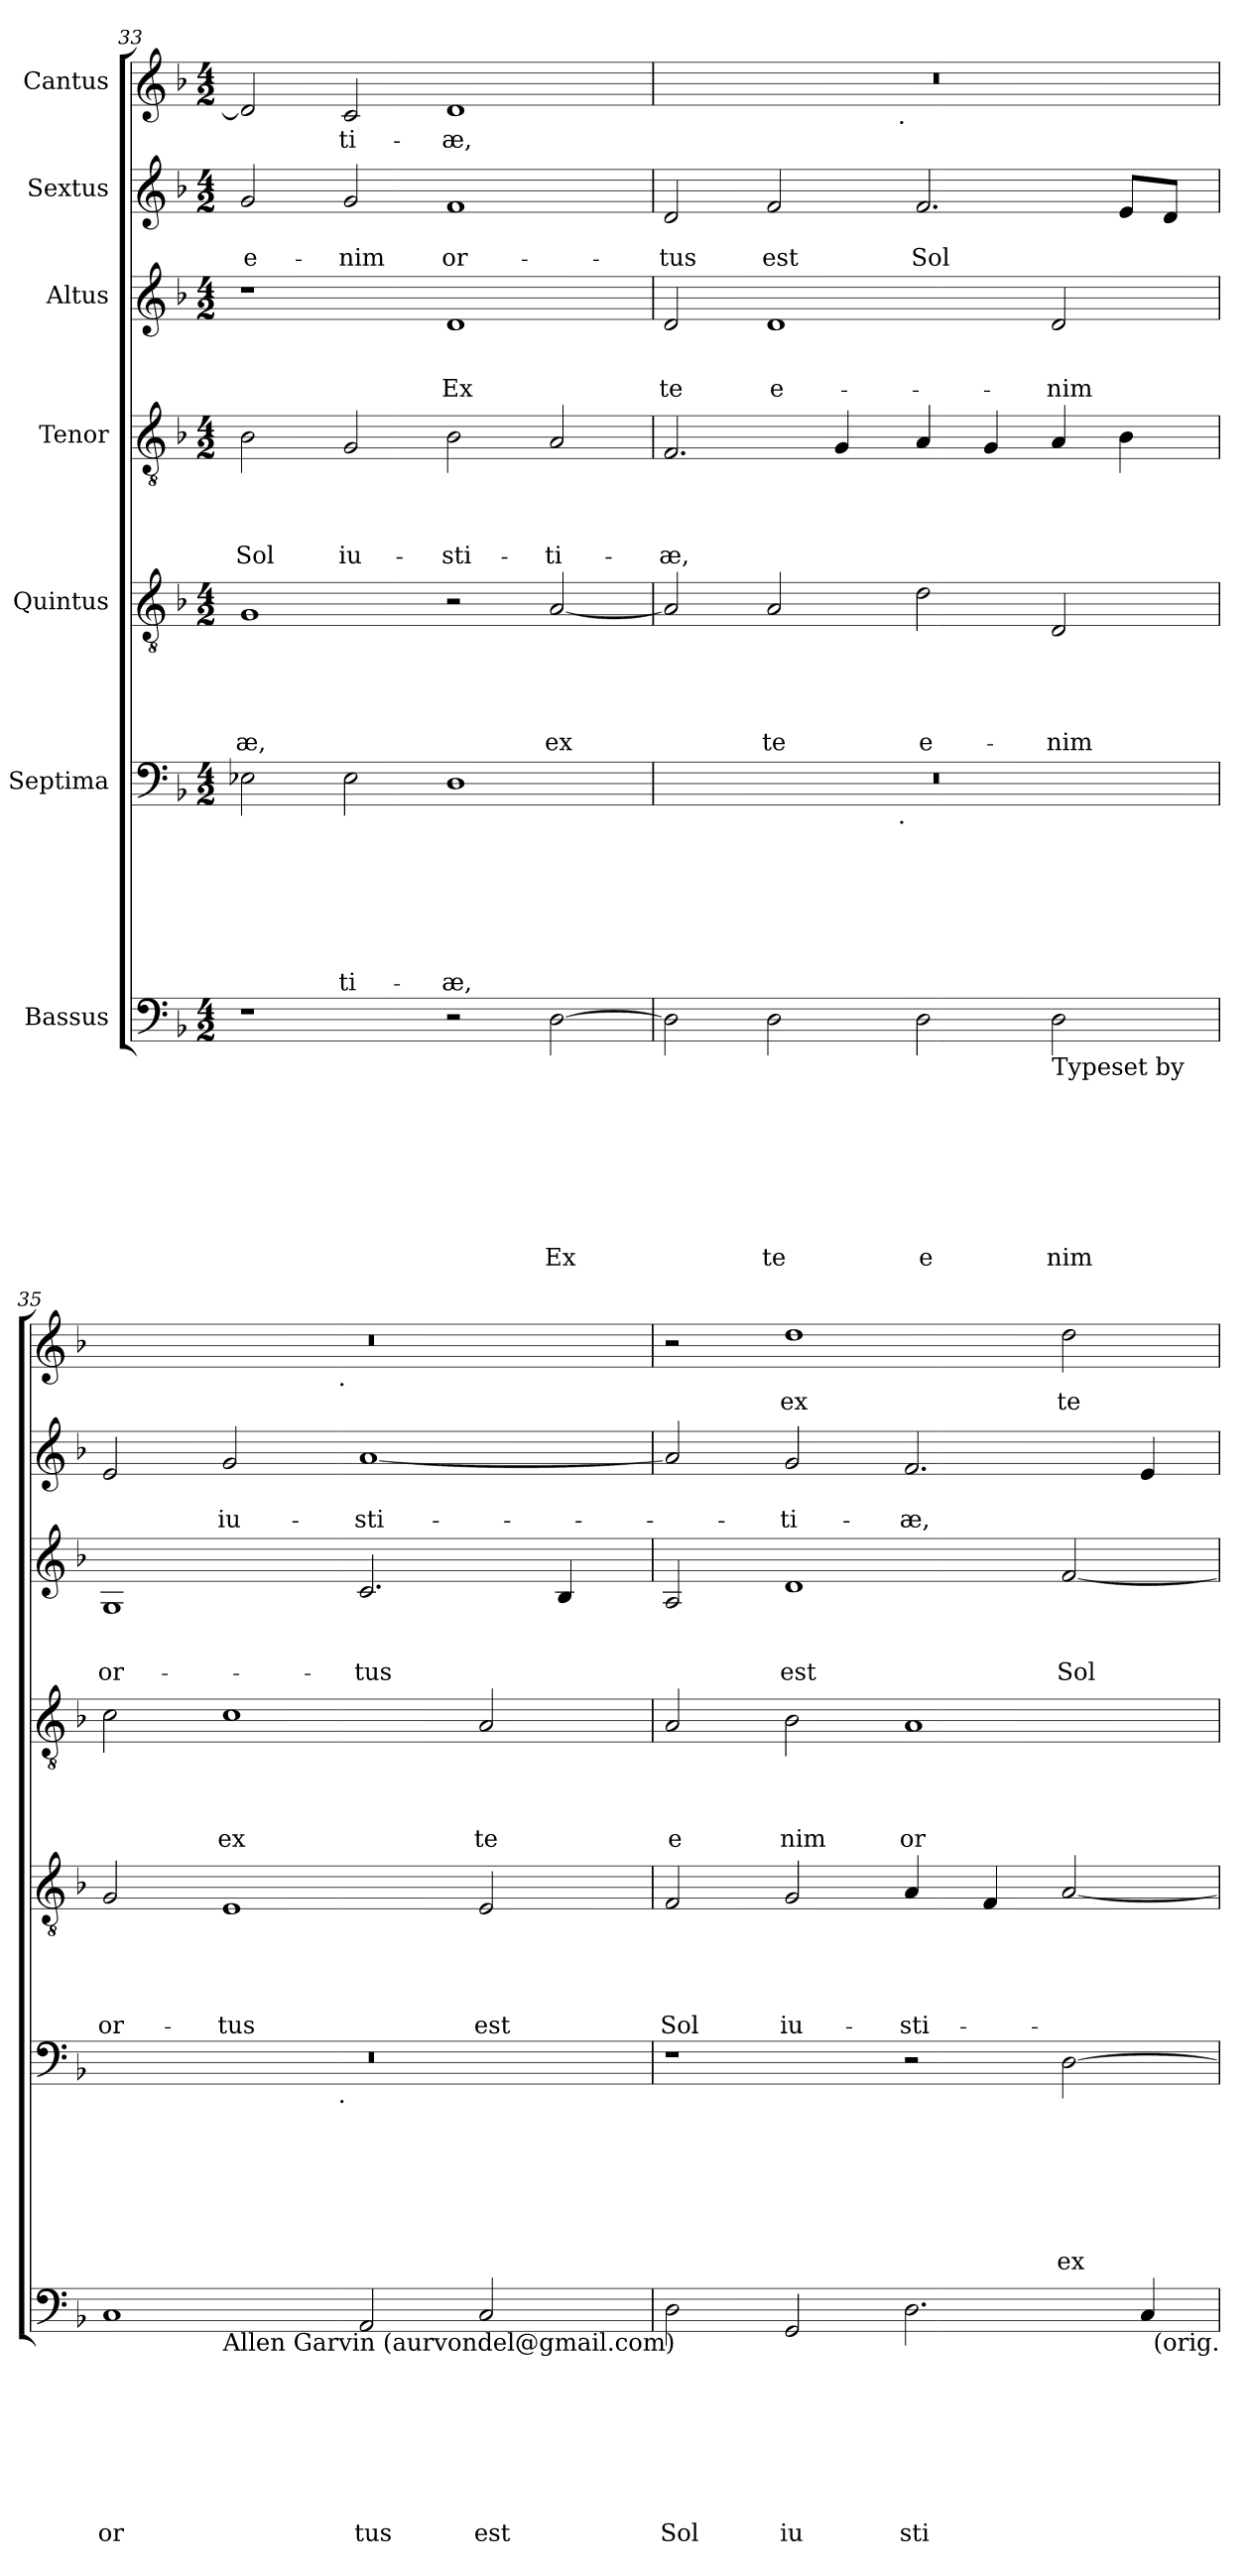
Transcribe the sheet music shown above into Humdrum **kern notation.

**kern	**text	**text	**text	**text	**text	**text	**text	**text	**kern	**text	**text	**text	**text	**text	**text	**text	**kern	**text	**text	**text	**text	**text	**kern	**text	**text	**text	**text	**kern	**text	**text	**text	**kern	**text	**text	**kern	**text
*part7	*part7	*part7	*part7	*part7	*part7	*part7	*part7	*part7	*part6	*part6	*part6	*part6	*part6	*part6	*part6	*part6	*part5	*part5	*part5	*part5	*part5	*part5	*part4	*part4	*part4	*part4	*part4	*part3	*part3	*part3	*part3	*part2	*part2	*part2	*part1	*part1
*staff7	*staff7	*staff7	*staff7	*staff7	*staff7	*staff7	*staff7	*staff7	*staff6	*staff6	*staff6	*staff6	*staff6	*staff6	*staff6	*staff6	*staff5	*staff5	*staff5	*staff5	*staff5	*staff5	*staff4	*staff4	*staff4	*staff4	*staff4	*staff3	*staff3	*staff3	*staff3	*staff2	*staff2	*staff2	*staff1	*staff1
*I"Bassus	*	*	*	*	*	*	*	*	*I"Septima	*	*	*	*	*	*	*	*I"Quintus	*	*	*	*	*	*I"Tenor	*	*	*	*	*I"Altus	*	*	*	*I"Sextus	*	*	*I"Cantus	*
*clefF4	*	*	*	*	*	*	*	*	*clefF4	*	*	*	*	*	*	*	*clefGv2	*	*	*	*	*	*clefGv2	*	*	*	*	*clefG2	*	*	*	*clefG2	*	*	*clefG2	*
*ITrd-3c-5	*	*	*	*	*	*	*	*	*ITrd-3c-5	*	*	*	*	*	*	*	*ITrd-3c-5	*	*	*	*	*	*ITrd-3c-5	*	*	*	*	*ITrd-3c-5	*	*	*	*	*	*	*ITrd-3c-5	*
*k[b-e-]	*	*	*	*	*	*	*	*	*k[b-e-]	*	*	*	*	*	*	*	*k[b-e-]	*	*	*	*	*	*k[b-e-]	*	*	*	*	*k[b-e-]	*	*	*	*k[b-]	*	*	*k[b-e-]	*
*B-:	*	*	*	*	*	*	*	*	*B-:	*	*	*	*	*	*	*	*B-:	*	*	*	*	*	*B-:	*	*	*	*	*B-:	*	*	*	*F:	*	*	*B-:	*
*M4/2	*	*	*	*	*	*	*	*	*M4/2	*	*	*	*	*	*	*	*M4/2	*	*	*	*	*	*M4/2	*	*	*	*	*M4/2	*	*	*	*M4/2	*	*	*M4/2	*
=33	=33	=33	=33	=33	=33	=33	=33	=33	=33	=33	=33	=33	=33	=33	=33	=33	=33	=33	=33	=33	=33	=33	=33	=33	=33	=33	=33	=33	=33	=33	=33	=33	=33	=33	=33	=33
!	!	!	!	!	!	!	!	!	!	!	!	!	!	!	!	!	!	!	!	!	!	!LO:LY:b	!	!	!	!	!LO:LY:b	!	!	!	!	!	!	!LO:LY:b	!	!
1r	.	.	.	.	.	.	.	.	2A-X\	.	.	.	.	.	.	.	1c	.	.	.	.	-æ,	2e-\	.	.	.	Sol	1r	.	.	.	2g/	.	e-	2g/]	.
!	!	!	!	!	!	!	!	!	!	!	!	!	!	!	!	!LO:LY:b	!	!	!	!	!	!	!	!	!	!	!LO:LY:b	!	!	!	!	!	!	!LO:LY:b	!	!LO:LY:b
.	.	.	.	.	.	.	.	.	2A-\	.	.	.	.	.	.	-ti-	.	.	.	.	.	.	2c/	.	.	.	iu-	.	.	.	.	2g/	.	-nim	2f/	-ti-
!	!	!	!	!	!	!	!	!	!	!	!	!	!	!	!	!LO:LY:b	!	!	!	!	!	!	!	!	!	!	!LO:LY:b	!	!	!	!LO:LY:b	!	!	!LO:LY:b	!	!LO:LY:b
2r	.	.	.	.	.	.	.	.	1G	.	.	.	.	.	.	-æ,	2r	.	.	.	.	.	2e-\	.	.	.	-sti-	1g	.	.	Ex	1f	.	or-	1g	-æ,
!	!	!	!	!	!	!	!	!LO:LY:b	!	!	!	!	!	!	!	!	!	!	!	!	!	!LO:LY:b	!	!	!	!	!LO:LY:b	!	!	!	!	!	!	!	!	!
[<2G\	.	.	.	.	.	.	.	Ex	.	.	.	.	.	.	.	.	[<2d/	.	.	.	.	ex	2d/	.	.	.	-ti-	.	.	.	.	.	.	.	.	.
!!LO:LB:g=z
=34	=34	=34	=34	=34	=34	=34	=34	=34	=34	=34	=34	=34	=34	=34	=34	=34	=34	=34	=34	=34	=34	=34	=34	=34	=34	=34	=34	=34	=34	=34	=34	=34	=34	=34	=34	=34
!	!	!	!	!	!	!	!	!	!	!	!	!	!	!	!	!	!	!	!	!	!	!	!	!	!	!	!LO:LY:b	!	!	!	!LO:LY:b	!	!	!LO:LY:b	!	!
*	*	*	*	*	*	*	*	*	*^	*	*	*	*	*	*	*	*	*	*	*	*	*	*	*	*	*	*	*	*	*	*	*	*	*	*^	*
2G\]	.	.	.	.	.	.	.	.	0r	2ryy	.	.	.	.	.	.	.	2d/]	.	.	.	.	.	2.B-/	.	.	.	-æ,	2g/	.	.	te	2d/	.	-tus	0r	2ryy	.
!	!	!	!	!	!	!	!	!LO:LY:b	!	!	!	!	!	!	!	!	!	!	!	!	!	!	!LO:LY:b	!	!	!	!	!	!	!	!	!LO:LY:b	!	!	!LO:LY:b	!	!	!
2G\	.	.	.	.	.	.	.	te	.	4...ryy	.	.	.	.	.	.	.	2d/	.	.	.	.	te	.	.	.	.	.	1g	.	.	e-	2f/	.	est	.	4...ryy	.
.	.	.	.	.	.	.	.	.	.	.	.	.	.	.	.	.	.	.	.	.	.	.	.	4c/	.	.	.	.	.	.	.	.	.	.	.	.	.	.
!	!	!	!	!	!	!	!	!	!	!	!	!	!	!	!	!	!	!	!	!	!	!	!	!	!	!	!	!	!	!	!	!	!	!	!	!	!LO:TX:b:t=.	!
!	!	!	!	!	!	!	!	!	!	!LO:TX:b:t=.	!	!	!	!	!	!	!	!	!	!	!	!	!	!	!	!	!	!	!	!	!	!	!	!	!	!	!	!
.	.	.	.	.	.	.	.	.	.	1ryy	.	.	.	.	.	.	.	.	.	.	.	.	.	.	.	.	.	.	.	.	.	.	.	.	.	.	1ryy	.
!	!	!	!	!	!	!	!	!LO:LY:b	!	!	!	!	!	!	!	!	!	!	!	!	!	!	!LO:LY:b	!	!	!	!	!	!	!	!	!	!	!	!LO:LY:b	!	!	!
2G\	.	.	.	.	.	.	.	e	.	.	.	.	.	.	.	.	.	2g\	.	.	.	.	e-	4d/	.	.	.	.	.	.	.	.	2.f/	.	Sol	.	.	.
.	.	.	.	.	.	.	.	.	.	.	.	.	.	.	.	.	.	.	.	.	.	.	.	4c/	.	.	.	.	.	.	.	.	.	.	.	.	.	.
!LO:TX:b:t=Typeset by	!	!	!	!	!	!	!	!	!	!	!	!	!	!	!	!	!	!	!	!	!	!	!	!	!	!	!	!	!	!	!	!	!	!	!	!	!	!
!	!	!	!	!	!	!	!	!LO:LY:b	!	!	!	!	!	!	!	!	!	!	!	!	!	!	!LO:LY:b	!	!	!	!	!	!	!	!	!LO:LY:b	!	!	!	!	!	!
2G\	.	.	.	.	.	.	.	nim	.	.	.	.	.	.	.	.	.	2G/	.	.	.	.	-nim	4d/	.	.	.	.	2g/	.	.	-nim	.	.	.	.	.	.
.	.	.	.	.	.	.	.	.	.	.	.	.	.	.	.	.	.	.	.	.	.	.	.	4e-\	.	.	.	.	.	.	.	.	8e/L	.	.	.	.	.
.	.	.	.	.	.	.	.	.	.	.	.	.	.	.	.	.	.	.	.	.	.	.	.	.	.	.	.	.	.	.	.	.	8d/J	.	.	.	.	.
.	.	.	.	.	.	.	.	.	.	32ryy	.	.	.	.	.	.	.	.	.	.	.	.	.	.	.	.	.	.	.	.	.	.	.	.	.	.	32ryy	.
=35	=35	=35	=35	=35	=35	=35	=35	=35	=35	=35	=35	=35	=35	=35	=35	=35	=35	=35	=35	=35	=35	=35	=35	=35	=35	=35	=35	=35	=35	=35	=35	=35	=35	=35	=35	=35	=35	=35
!	!	!	!	!	!	!	!	!LO:LY:b	!	!	!	!	!	!	!	!	!	!	!	!	!	!	!LO:LY:b	!	!	!	!	!	!	!	!	!LO:LY:b	!	!	!	!	!	!
*^	*	*	*	*	*	*	*	*	*	*	*	*	*	*	*	*	*	*	*	*	*	*	*	*	*	*	*	*	*	*	*	*	*	*	*	*	*	*
1F	2ryy	.	.	.	.	.	.	.	or	0r	2ryy	.	.	.	.	.	.	.	2c/	.	.	.	.	or-	2f\	.	.	.	.	1c	.	.	or-	2e/	.	.	0r	2ryy	.
!	!LO:TX:b:t=Allen Garvin (aurvondel@gmail.com)	!	!	!	!	!	!	!	!	!	!	!	!	!	!	!	!	!	!	!	!	!	!	!	!	!	!	!	!	!	!	!	!	!	!	!	!	!	!
!	!	!	!	!	!	!	!	!	!	!	!	!	!	!	!	!	!	!	!	!	!	!	!	!LO:LY:b	!	!	!	!	!LO:LY:b	!	!	!	!	!	!	!LO:LY:b	!	!	!
.	1.ryy	.	.	.	.	.	.	.	.	.	4...ryy	.	.	.	.	.	.	.	1A	.	.	.	.	-tus	1f	.	.	.	ex	.	.	.	.	2g/	.	iu-	.	4...ryy	.
!	!	!	!	!	!	!	!	!	!	!	!	!	!	!	!	!	!	!	!	!	!	!	!	!	!	!	!	!	!	!	!	!	!	!	!	!	!	!LO:TX:b:t=.	!
!	!	!	!	!	!	!	!	!	!	!	!LO:TX:b:t=.	!	!	!	!	!	!	!	!	!	!	!	!	!	!	!	!	!	!	!	!	!	!	!	!	!	!	!	!
.	.	.	.	.	.	.	.	.	.	.	1ryy	.	.	.	.	.	.	.	.	.	.	.	.	.	.	.	.	.	.	.	.	.	.	.	.	.	.	1ryy	.
!	!	!	!	!	!	!	!	!	!LO:LY:b	!	!	!	!	!	!	!	!	!	!	!	!	!	!	!	!	!	!	!	!	!	!	!	!LO:LY:b	!	!	!LO:LY:b	!	!	!
2D/	.	.	.	.	.	.	.	.	tus	.	.	.	.	.	.	.	.	.	.	.	.	.	.	.	.	.	.	.	.	2.f/	.	.	-tus	[<1a	.	-sti-	.	.	.
!	!	!	!	!	!	!	!	!	!LO:LY:b	!	!	!	!	!	!	!	!	!	!	!	!	!	!	!LO:LY:b	!	!	!	!	!LO:LY:b	!	!	!	!	!	!	!	!	!	!
2F/	.	.	.	.	.	.	.	.	est	.	.	.	.	.	.	.	.	.	2A/	.	.	.	.	est	2d/	.	.	.	te	.	.	.	.	.	.	.	.	.	.
.	.	.	.	.	.	.	.	.	.	.	.	.	.	.	.	.	.	.	.	.	.	.	.	.	.	.	.	.	.	4e-/	.	.	.	.	.	.	.	.	.
.	.	.	.	.	.	.	.	.	.	.	32ryy	.	.	.	.	.	.	.	.	.	.	.	.	.	.	.	.	.	.	.	.	.	.	.	.	.	.	32ryy	.
=36	=36	=36	=36	=36	=36	=36	=36	=36	=36	=36	=36	=36	=36	=36	=36	=36	=36	=36	=36	=36	=36	=36	=36	=36	=36	=36	=36	=36	=36	=36	=36	=36	=36	=36	=36	=36	=36	=36	=36
!	!	!	!	!	!	!	!	!	!LO:LY:b	!	!	!	!	!	!	!	!	!	!	!	!	!	!	!LO:LY:b	!	!	!	!	!LO:LY:b	!	!	!	!	!	!	!	!	!	!
*v	*v	*	*	*	*	*	*	*	*	*	*	*	*	*	*	*	*	*	*	*	*	*	*	*	*	*	*	*	*	*	*	*	*	*	*	*	*v	*v	*
*	*	*	*	*	*	*	*	*	*v	*v	*	*	*	*	*	*	*	*	*	*	*	*	*	*	*	*	*	*	*	*	*	*	*	*	*	*	*
2G\	.	.	.	.	.	.	.	Sol	1r	.	.	.	.	.	.	.	2B-/	.	.	.	.	Sol	2d/	.	.	.	e	2d/	.	.	.	2a/]	.	.	2r	.
!	!	!	!	!	!	!	!	!LO:LY:b	!	!	!	!	!	!	!	!	!	!	!	!	!	!LO:LY:b	!	!	!	!	!LO:LY:b	!	!	!	!LO:LY:b	!	!	!LO:LY:b	!	!LO:LY:b
2C/	.	.	.	.	.	.	.	iu	.	.	.	.	.	.	.	.	2c/	.	.	.	.	iu-	2e-\	.	.	.	nim	1g	.	.	est	2g/	.	-ti-	1gg	ex
!	!	!	!	!	!	!	!	!LO:LY:b	!	!	!	!	!	!	!	!	!	!	!	!	!	!LO:LY:b	!	!	!	!	!LO:LY:b	!	!	!	!	!	!	!LO:LY:b	!	!
2.G\	.	.	.	.	.	.	.	sti	2r	.	.	.	.	.	.	.	4d/	.	.	.	.	-sti-	1d	.	.	.	or	.	.	.	.	2.f/	.	-æ,	.	.
.	.	.	.	.	.	.	.	.	.	.	.	.	.	.	.	.	4B-/	.	.	.	.	.	.	.	.	.	.	.	.	.	.	.	.	.	.	.
!	!	!	!	!	!	!	!	!	!	!	!	!	!	!	!	!LO:LY:b	!	!	!	!	!	!	!	!	!	!	!	!	!	!	!LO:LY:b	!	!	!	!	!LO:LY:b
.	.	.	.	.	.	.	.	.	[>2G\	.	.	.	.	.	.	ex	[<2d/	.	.	.	.	.	.	.	.	.	.	[<2b-/	.	.	Sol	.	.	.	2gg\	te
4F/	.	.	.	.	.	.	.	.	.	.	.	.	.	.	.	.	.	.	.	.	.	.	.	.	.	.	.	.	.	.	.	4e/	.	.	.	.
!LO:TX:b:t=(orig.	!	!	!	!	!	!	!	!	!	!	!	!	!	!	!	!	!	!	!	!	!	!	!	!	!	!	!	!	!	!	!	!	!	!	!	!
=	=	=	=	=	=	=	=	=	=	=	=	=	=	=	=	=	=	=	=	=	=	=	=	=	=	=	=	=	=	=	=	=	=	=	=	=
*-	*-	*-	*-	*-	*-	*-	*-	*-	*-	*-	*-	*-	*-	*-	*-	*-	*-	*-	*-	*-	*-	*-	*-	*-	*-	*-	*-	*-	*-	*-	*-	*-	*-	*-	*-	*-
